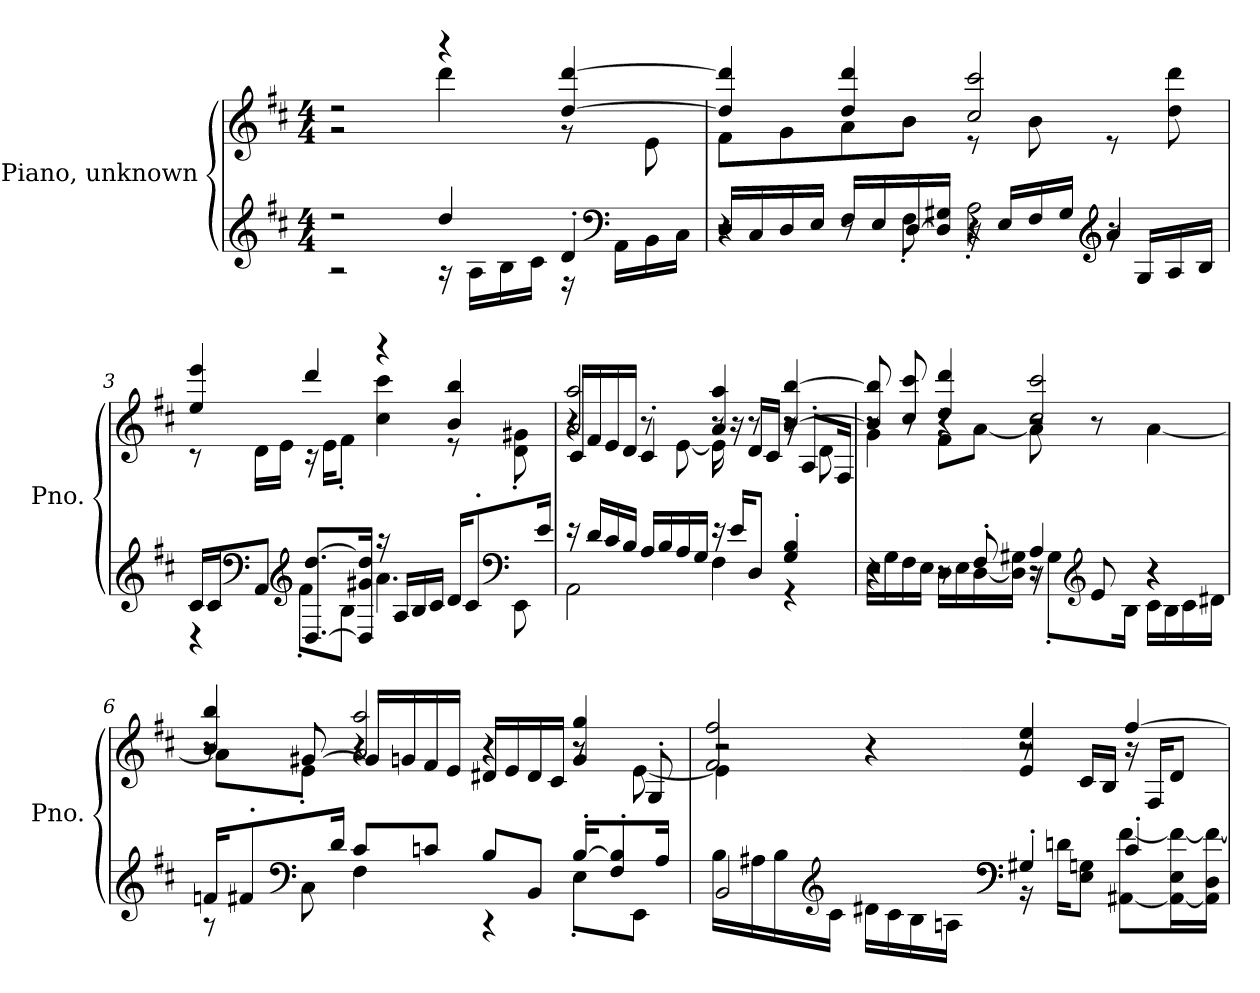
**kern	**kern
*part1	*part1
*staff2	*staff1
*I"Piano, unknown	*
*I'Pno.	*
*clefG2	*clefG2
*k[f#c#]	*k[f#c#]
*M4/4	*M4/4
*MM120	*MM120
=1	=1
*^	*^
2r	2r	2r	2r
4dd/	16r	4r	4ddd\
.	16A\LL	.	.
.	16B\	.	.
.	16c#\JJ	.	.
4d'/	16r	[4dd/ [4ddd/	8r
*clefF4	*	*	*
.	16AA\LL	.	.
.	16BB\	.	8e\
.	16C#\JJ	.	.
=2	=2	=2	=2
*	*^	*	*
2r	4r	16D/LL	4dd/] 4ddd/]	8f#\L
.	.	16C#/	.	.
.	.	16D/	.	8g\
.	.	16E/JJ	.	.
.	8r	16F#/LL	4dd/ 4ddd/	8a\
.	.	16E/	.	.
.	8F#'\	[16D/	.	8b\J
.	.	16D/] 16G#X/JJ	.	.
4r	2A'\	16r	2cc#/ 2ccc#/	8r
.	.	16E/LL	.	.
.	.	16F#/	.	8b\
.	.	16G#/JJ	.	.
*clefG2	*	*	*	*
4a/	.	16r	.	8r
.	.	16G#/LL	.	.
.	.	16A/	.	8dd\ 8ddd\
.	.	16B/JJ	.	.
*	*v	*v	*	*
!!LO:LB:g=z	!!
=3	=3	=3	=3
16c#/LL	4r	4ee/ 4eee/	8r
16c#/J	.	.	.
*clefF4	*	*	*
8AA/J	.	.	16d\LL
.	.	.	16e\JJ
*clefG2	*	*	*
[8.D/ [8.dd/L	8f#'\L	4ddd/	16r
.	.	.	16e\KL
.	8B\J	.	8f#'\J
16D/] 16g#X/ 16dd/]Jk	.	.	.
16r	4.a\	4r	4cc#\ 4ccc#\
16A/LL	.	.	.
16B/	.	.	.
16c#/JJ	.	.	.
16d/KL	.	4b/ 4bb/	8r
8c#'/	.	.	.
*clefF4	*	*	*
.	8EE\	.	8d\' 8g#X\'
16e/Jk	.	.	.
=4	=4	=4	=4
*	*	*	*^
16r	2AA\	2a/ 2aa/	4r	16c#/LL
16d/LL	.	.	.	16f#/
16c#/	.	.	.	16e/
16B/JJ	.	.	.	16d/JJ
16A/LL	.	.	8r	4c#'/
16B/	.	.	.	.
16A/	.	.	[8e\	.
16G/JJ	.	.	.	.
16r	4F#\	4a/ 4aa/	16e\]	8r
16e/KL	.	.	16r	.
8D/J	.	.	8r	16d/LL
.	.	.	.	16c#/JJ
4G/' 4B/'	4r	[4b/ [4bb/	8r	16r
.	.	.	.	8A'/L
.	.	.	8d\	.
.	.	.	.	16F#/Jk
!!LO:LB:g=z	!!	!!
=5	=5	=5	=5	=5
*	*^	*	*	*
2r	16E\LL	4r	8b/] 8bb/]	4g\	8r
.	16G\	.	.	.	.
.	16F#\	.	8r	.	8cc#/ 8ccc#/
.	16E\JJ	.	.	.	.
.	16D\LL	8r	4r	8f#\L	4dd/ 4ddd/
.	16E\	.	.	.	.
.	[16D\	8F#'/	.	[8a\J	.
.	16D\] 16G#X\JJ	.	.	.	.
8r	16r	4A/	2cc#/ 2ccc#/	8a\]	2r
.	8G#'\L	.	.	.	.
*clefG2	*	*	*	*	*
8e/	.	.	.	8r	.
.	16B\Jk	.	.	.	.
4r	16c#\LL	4r	.	[4a\	.
.	16B\	.	.	.	.
.	16c#\	.	.	.	.
.	16d#X\JJ	.	.	.	.
*	*v	*v	*	*	*
=6	=6	=6	=6	=6
16fn/KL	8r	4b/ 4bb/	8a\L]	8r
8f#X'/	.	.	.	.
*clefF4	*	*	*	*
.	8C#\	.	8e'\J	[8g#X/
16d/Jk	.	.	.	.
8c#/L	4F#\	2a/ 2aa/	4r	16g#/LL]
.	.	.	.	16gn/
8cn/J	.	.	.	16f#/
.	.	.	.	16e/JJ
8B/L	4r	.	4r	16d#X/LL
.	.	.	.	16e/
8BB/J	.	.	.	16d#/
.	.	.	.	16c#/JJ
[16B'/KL	8E'\L	4g/ 4gg/	8r	8r
8F#/' 8B/]'	.	.	.	.
.	8EE\J	.	[8e\	8G'/
16A/Jk	.	.	.	.
!!LO:LB:g=z	!!	!!
=7	=7	=7	=7	=7
2BB/	16B\LL	2r	4e\]	2f#/ 2ff#/
.	16A#X\	.	.	.
.	16B\	.	.	.
*clefG2	*	*	*	*
.	16c#\JJ	.	.	.
.	16d#X\LL	.	4r	.
.	16c#\	.	.	.
.	16B\	.	.	.
.	16An\JJ	.	.	.
*clefF4	*	*	*	*
4G#X'/	16r	4e/ 4ee/	2r	8r
.	16dn\KL	.	.	.
.	8E\ 8Gn\J	.	.	16c#/LL
.	.	.	.	16B/JJ
4c#'/	[8AA#X\ [8f#\L	[4ff#/	.	16r
.	.	.	.	16F#/KL
.	16AA#\_ 16E\ 16f#\_L	.	.	8d/J
.	16AA#\] 16D\ 16f#\_JJ	.	.	.
*v	*v	*	*	*
*	*v	*v	*v
=	=
*-	*-
